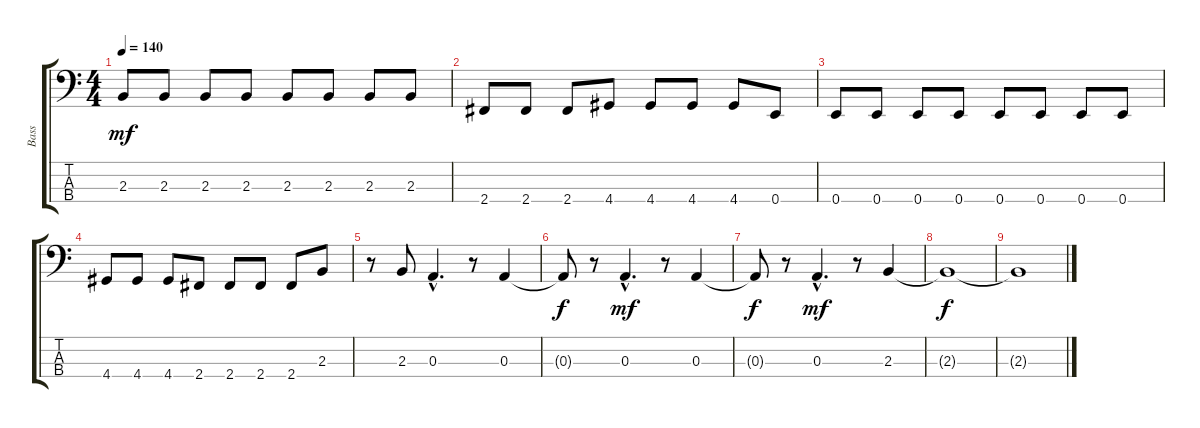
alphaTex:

\track ("Bass" "Bass") {instrument electricbasspick}
\staff {score tabs}
\tuning (G2 D2 A1 E1) {hide}
\ts (4 4)
\tempo 140
\clef f4
\ks c
2.3.8{dy mf} 2.3.8 2.3.8 2.3.8 2.3.8 2.3.8 2.3.8 2.3.8 |
2.4.8 2.4.8 2.4.8 4.4.8 4.4.8 4.4.8 4.4.8 0.4.8 |
0.4.8 0.4.8 0.4.8 0.4.8 0.4.8 0.4.8 0.4.8 0.4.8 |
4.4.8 4.4.8 4.4.8 2.4.8 2.4.8 2.4.8 2.4.8 2.3.8 |
r.8 2.3.8 0.3{hac}.4{d} r.8 0.3.4 |
0.3{t}.8{dy f} r.8 0.3{hac}.4{d dy mf} r.8 0.3.4 |
0.3{t}.8{dy f} r.8 0.3{hac}.4{d dy mf} r.8 2.3.4 |
2.3{t}.1{dy f} |
2.3{t}.1
